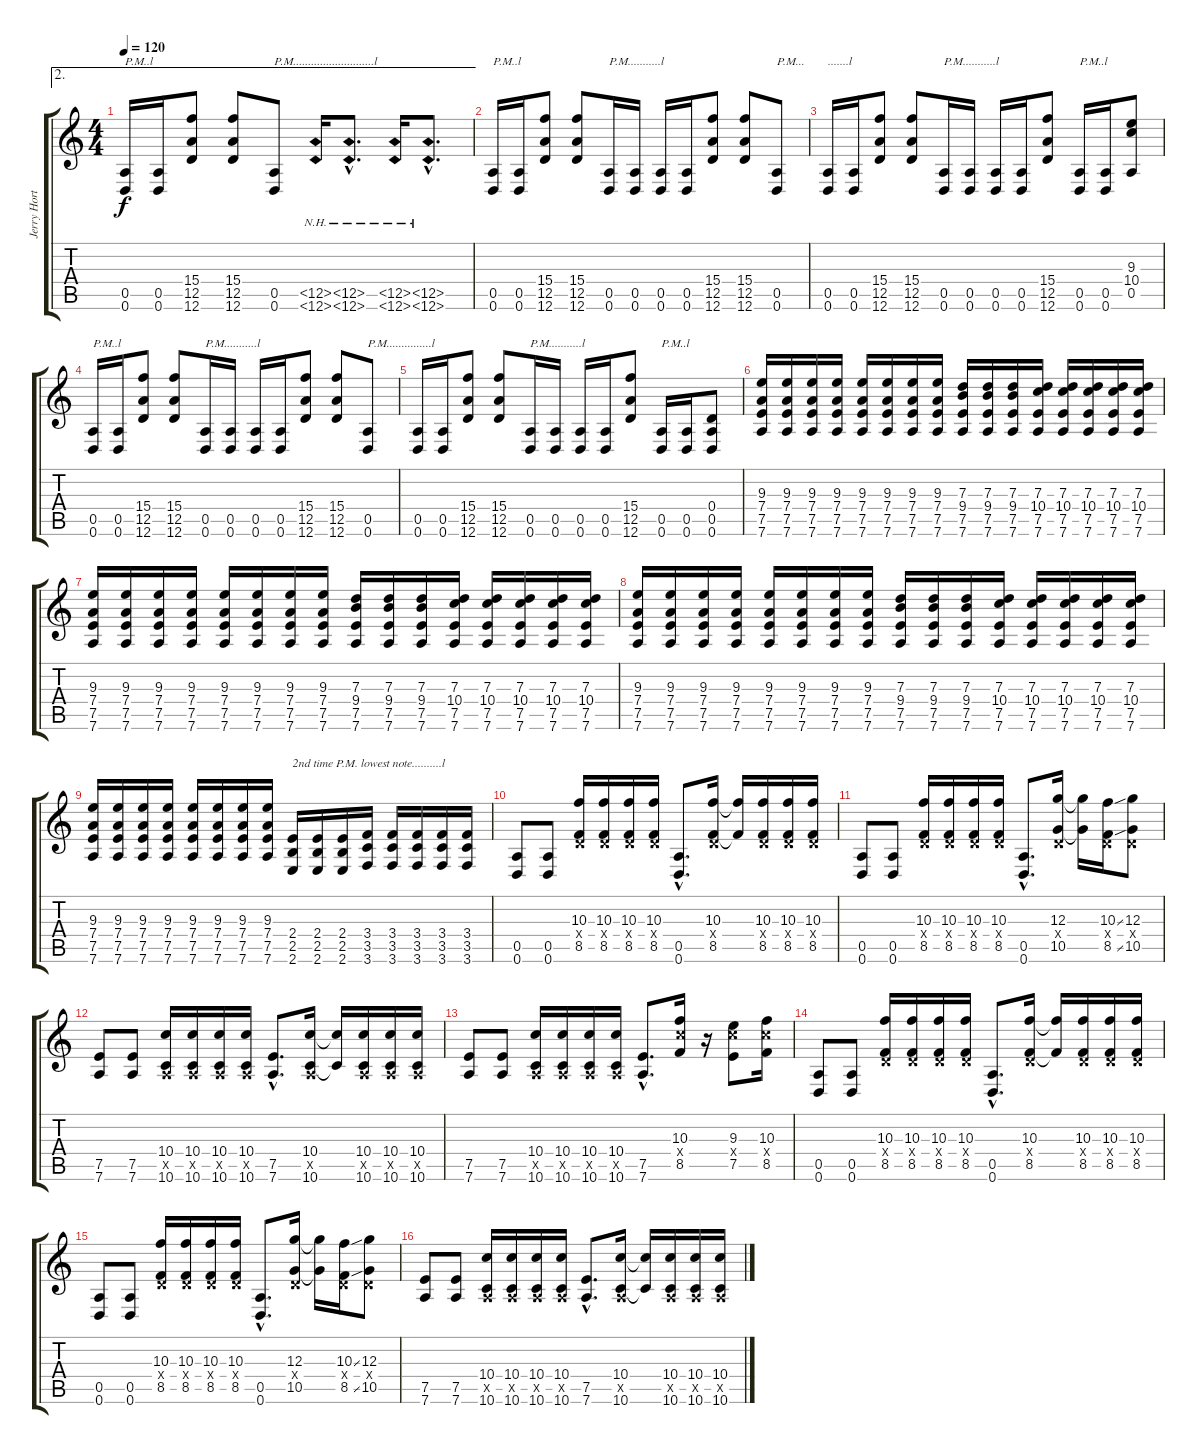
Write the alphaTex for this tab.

\track ("Jerry Horton" "Jerry Hort") {instrument distortionguitar}
\staff {score tabs}
\tuning (E4 B3 G3 D3 A2 D2) {hide}
\ae 2
\ts (4 4)
\tempo 120
\clef g2
\ks c
(0.5 0.6).16{txt "P.M..l" dy f} (0.5 0.6).16 (15.4 12.5 12.6).8 (15.4 12.5 12.6).8 (0.5 0.6).8{txt "P.M...........................l"} (12.5{nh} 0.6{nh}).16 (12.5{nh hac} 0.6{nh hac}).8{d} (12.5{nh} 0.6{nh}).16 (12.5{nh hac} 0.6{nh hac}).8{d} |
(0.5 0.6).16{txt "P.M..l"} (0.5 0.6).16 (15.4 12.5 12.6).8 (15.4 12.5 12.6).8 (0.5 0.6).16{txt "P.M...........l"} (0.5 0.6).16 (0.5 0.6).16 (0.5 0.6).16 (15.4 12.5 12.6).8 (15.4 12.5 12.6).8 (0.5 0.6).8{txt "P.M..."} |
(0.5 0.6).16{txt ".......l"} (0.5 0.6).16 (15.4 12.5 12.6).8 (15.4 12.5 12.6).8 (0.5 0.6).16{txt "P.M...........l"} (0.5 0.6).16 (0.5 0.6).16 (0.5 0.6).16 (15.4 12.5 12.6).8 (0.5 0.6).16{txt "P.M..l"} (0.5 0.6).16 (9.3 10.4 0.5).8 |
(0.5 0.6).16{txt "P.M..l"} (0.5 0.6).16 (15.4 12.5 12.6).8 (15.4 12.5 12.6).8 (0.5 0.6).16{txt "P.M...........l"} (0.5 0.6).16 (0.5 0.6).16 (0.5 0.6).16 (15.4 12.5 12.6).8 (15.4 12.5 12.6).8 (0.5 0.6).8{txt "P.M...............l"} |
(0.5 0.6).16 (0.5 0.6).16 (15.4 12.5 12.6).8 (15.4 12.5 12.6).8 (0.5 0.6).16{txt "P.M...........l"} (0.5 0.6).16 (0.5 0.6).16 (0.5 0.6).16 (15.4 12.5 12.6).8 (0.5 0.6).16{txt "P.M..l"} (0.5 0.6).16 (0.4 0.5 0.6).8 |
(9.3 7.4 7.5 7.6).16 (9.3 7.4 7.5 7.6).16 (9.3 7.4 7.5 7.6).16 (9.3 7.4 7.5 7.6).16 (9.3 7.4 7.5 7.6).16 (9.3 7.4 7.5 7.6).16 (9.3 7.4 7.5 7.6).16 (9.3 7.4 7.5 7.6).16 (7.3 9.4 7.5 7.6).16 (7.3 9.4 7.5 7.6).16 (7.3 9.4 7.5 7.6).16 (7.3 10.4 7.5 7.6).16 (7.3 10.4 7.5 7.6).16 (7.3 10.4 7.5 7.6).16 (7.3 10.4 7.5 7.6).16 (7.3 10.4 7.5 7.6).16 |
(9.3 7.4 7.5 7.6).16 (9.3 7.4 7.5 7.6).16 (9.3 7.4 7.5 7.6).16 (9.3 7.4 7.5 7.6).16 (9.3 7.4 7.5 7.6).16 (9.3 7.4 7.5 7.6).16 (9.3 7.4 7.5 7.6).16 (9.3 7.4 7.5 7.6).16 (7.3 9.4 7.5 7.6).16 (7.3 9.4 7.5 7.6).16 (7.3 9.4 7.5 7.6).16 (7.3 10.4 7.5 7.6).16 (7.3 10.4 7.5 7.6).16 (7.3 10.4 7.5 7.6).16 (7.3 10.4 7.5 7.6).16 (7.3 10.4 7.5 7.6).16 |
(9.3 7.4 7.5 7.6).16 (9.3 7.4 7.5 7.6).16 (9.3 7.4 7.5 7.6).16 (9.3 7.4 7.5 7.6).16 (9.3 7.4 7.5 7.6).16 (9.3 7.4 7.5 7.6).16 (9.3 7.4 7.5 7.6).16 (9.3 7.4 7.5 7.6).16 (7.3 9.4 7.5 7.6).16 (7.3 9.4 7.5 7.6).16 (7.3 9.4 7.5 7.6).16 (7.3 10.4 7.5 7.6).16 (7.3 10.4 7.5 7.6).16 (7.3 10.4 7.5 7.6).16 (7.3 10.4 7.5 7.6).16 (7.3 10.4 7.5 7.6).16 |
(9.3 7.4 7.5 7.6).16 (9.3 7.4 7.5 7.6).16 (9.3 7.4 7.5 7.6).16 (9.3 7.4 7.5 7.6).16 (9.3 7.4 7.5 7.6).16 (9.3 7.4 7.5 7.6).16 (9.3 7.4 7.5 7.6).16 (9.3 7.4 7.5 7.6).16 (2.4 2.5 2.6).16{txt "2nd time P.M. lowest note..........l"} (2.4 2.5 2.6).16 (2.4 2.5 2.6).16 (3.4 3.5 3.6).16 (3.4 3.5 3.6).16 (3.4 3.5 3.6).16 (3.4 3.5 3.6).16 (3.4 3.5 3.6).16 |
(0.5 0.6).8 (0.5 0.6).8 (10.3 0.4{x} 8.5).16 (10.3 0.4{x} 8.5).16 (10.3 0.4{x} 8.5).16 (10.3 0.4{x} 8.5).16 (0.5{hac} 0.6{hac}).8{d} (10.3 0.4{x} 8.5).16 (10.3{t} 8.5{t}).16 (10.3 0.4{x} 8.5).16 (10.3 0.4{x} 8.5).16 (10.3 0.4{x} 8.5).16 |
(0.5 0.6).8 (0.5 0.6).8 (10.3 0.4{x} 8.5).16 (10.3 0.4{x} 8.5).16 (10.3 0.4{x} 8.5).16 (10.3 0.4{x} 8.5).16 (0.5{hac} 0.6{hac}).8{d} (12.3 0.4{x} 10.5).16 (12.3{t} 10.5{t}).16 (10.3{ss} 0.4{x} 8.5{ss}).16 (12.3 0.4{x} 10.5).8 |
(7.5 7.6).8 (7.5 7.6).8 (10.4 0.5{x} 10.6).16 (10.4 0.5{x} 10.6).16 (10.4 0.5{x} 10.6).16 (10.4 0.5{x} 10.6).16 (7.5{hac} 7.6{hac}).8{d} (10.4 0.5{x} 10.6).16 (10.4{t} 10.6{t}).16 (10.4 0.5{x} 10.6).16 (10.4 0.5{x} 10.6).16 (10.4 0.5{x} 10.6).16 |
(7.5 7.6).8 (7.5 7.6).8 (10.4 0.5{x} 10.6).16 (10.4 0.5{x} 10.6).16 (10.4 0.5{x} 10.6).16 (10.4 0.5{x} 10.6).16 (7.5{hac} 7.6{hac}).8{d} (10.3 10.4{x} 8.5).16 r.16 (9.3 10.4{x} 7.5).8 (10.3 10.4{x} 8.5).16 |
(0.5 0.6).8 (0.5 0.6).8 (10.3 0.4{x} 8.5).16 (10.3 0.4{x} 8.5).16 (10.3 0.4{x} 8.5).16 (10.3 0.4{x} 8.5).16 (0.5{hac} 0.6{hac}).8{d} (10.3 0.4{x} 8.5).16 (10.3{t} 8.5{t}).16 (10.3 0.4{x} 8.5).16 (10.3 0.4{x} 8.5).16 (10.3 0.4{x} 8.5).16 |
(0.5 0.6).8 (0.5 0.6).8 (10.3 0.4{x} 8.5).16 (10.3 0.4{x} 8.5).16 (10.3 0.4{x} 8.5).16 (10.3 0.4{x} 8.5).16 (0.5{hac} 0.6{hac}).8{d} (12.3 0.4{x} 10.5).16 (12.3{t} 10.5{t}).16 (10.3{ss} 0.4{x} 8.5{ss}).16 (12.3 0.4{x} 10.5).8 |
(7.5 7.6).8 (7.5 7.6).8 (10.4 0.5{x} 10.6).16 (10.4 0.5{x} 10.6).16 (10.4 0.5{x} 10.6).16 (10.4 0.5{x} 10.6).16 (7.5{hac} 7.6{hac}).8{d} (10.4 0.5{x} 10.6).16 (10.4{t} 10.6{t}).16 (10.4 0.5{x} 10.6).16 (10.4 0.5{x} 10.6).16 (10.4 0.5{x} 10.6).16
